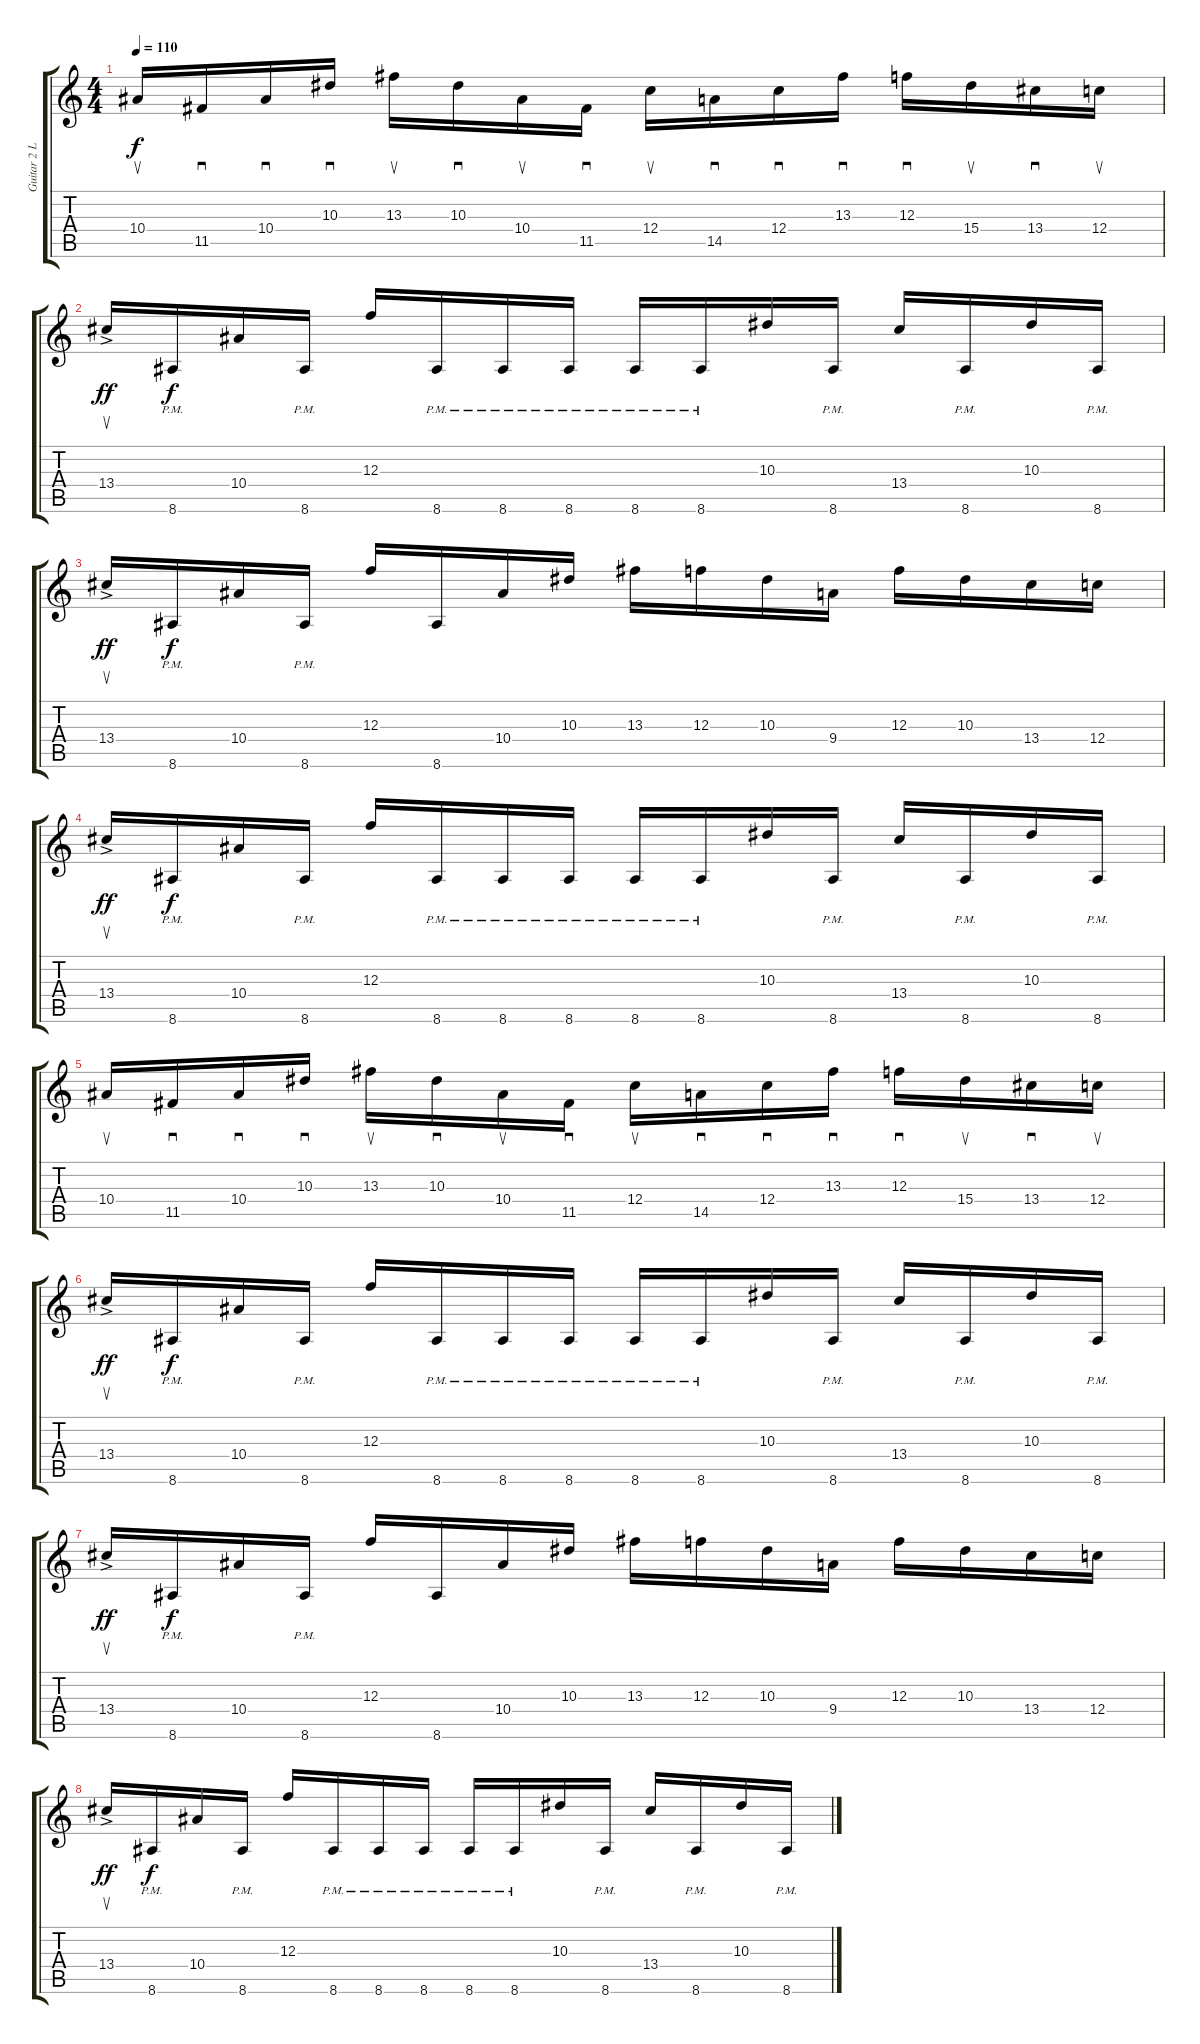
\track ("Guitar 2 Lead" "Guitar 2 L") {instrument distortionguitar}
\staff {score tabs}
\tuning (D4 A3 F3 C3 G2 D2) {hide}
\ts (4 4)
\tempo 110
\clef g2
\ks c
10.4.16{su dy f} 11.5.16{sd} 10.4.16{sd} 10.3.16{sd} 13.3.16{su} 10.3.16{sd} 10.4.16{su} 11.5.16{sd} 12.4.16{su} 14.5.16{sd} 12.4.16{sd} 13.3.16{sd} 12.3.16{sd} 15.4.16{su} 13.4.16{sd} 12.4.16{su} |
13.4{ac}.16{su dy ff} 8.6{pm}.16{dy f} 10.4.16 8.6{pm}.16 12.3.16 8.6{pm}.16 8.6{pm}.16 8.6{pm}.16 8.6{pm}.16 8.6{pm}.16 10.3.16 8.6{pm}.16 13.4.16 8.6{pm}.16 10.3.16 8.6{pm}.16 |
13.4{ac}.16{su dy ff} 8.6{pm}.16{dy f} 10.4.16 8.6{pm}.16 12.3.16 8.6.16 10.4.16 10.3.16 13.3.16 12.3.16 10.3.16 9.4.16 12.3.16 10.3.16 13.4.16 12.4.16 |
13.4{ac}.16{su dy ff} 8.6{pm}.16{dy f} 10.4.16 8.6{pm}.16 12.3.16 8.6{pm}.16 8.6{pm}.16 8.6{pm}.16 8.6{pm}.16 8.6{pm}.16 10.3.16 8.6{pm}.16 13.4.16 8.6{pm}.16 10.3.16 8.6{pm}.16 |
10.4.16{su} 11.5.16{sd} 10.4.16{sd} 10.3.16{sd} 13.3.16{su} 10.3.16{sd} 10.4.16{su} 11.5.16{sd} 12.4.16{su} 14.5.16{sd} 12.4.16{sd} 13.3.16{sd} 12.3.16{sd} 15.4.16{su} 13.4.16{sd} 12.4.16{su} |
13.4{ac}.16{su dy ff} 8.6{pm}.16{dy f} 10.4.16 8.6{pm}.16 12.3.16 8.6{pm}.16 8.6{pm}.16 8.6{pm}.16 8.6{pm}.16 8.6{pm}.16 10.3.16 8.6{pm}.16 13.4.16 8.6{pm}.16 10.3.16 8.6{pm}.16 |
13.4{ac}.16{su dy ff} 8.6{pm}.16{dy f} 10.4.16 8.6{pm}.16 12.3.16 8.6.16 10.4.16 10.3.16 13.3.16 12.3.16 10.3.16 9.4.16 12.3.16 10.3.16 13.4.16 12.4.16 |
13.4{ac}.16{su dy ff} 8.6{pm}.16{dy f} 10.4.16 8.6{pm}.16 12.3.16 8.6{pm}.16 8.6{pm}.16 8.6{pm}.16 8.6{pm}.16 8.6{pm}.16 10.3.16 8.6{pm}.16 13.4.16 8.6{pm}.16 10.3.16 8.6{pm}.16
